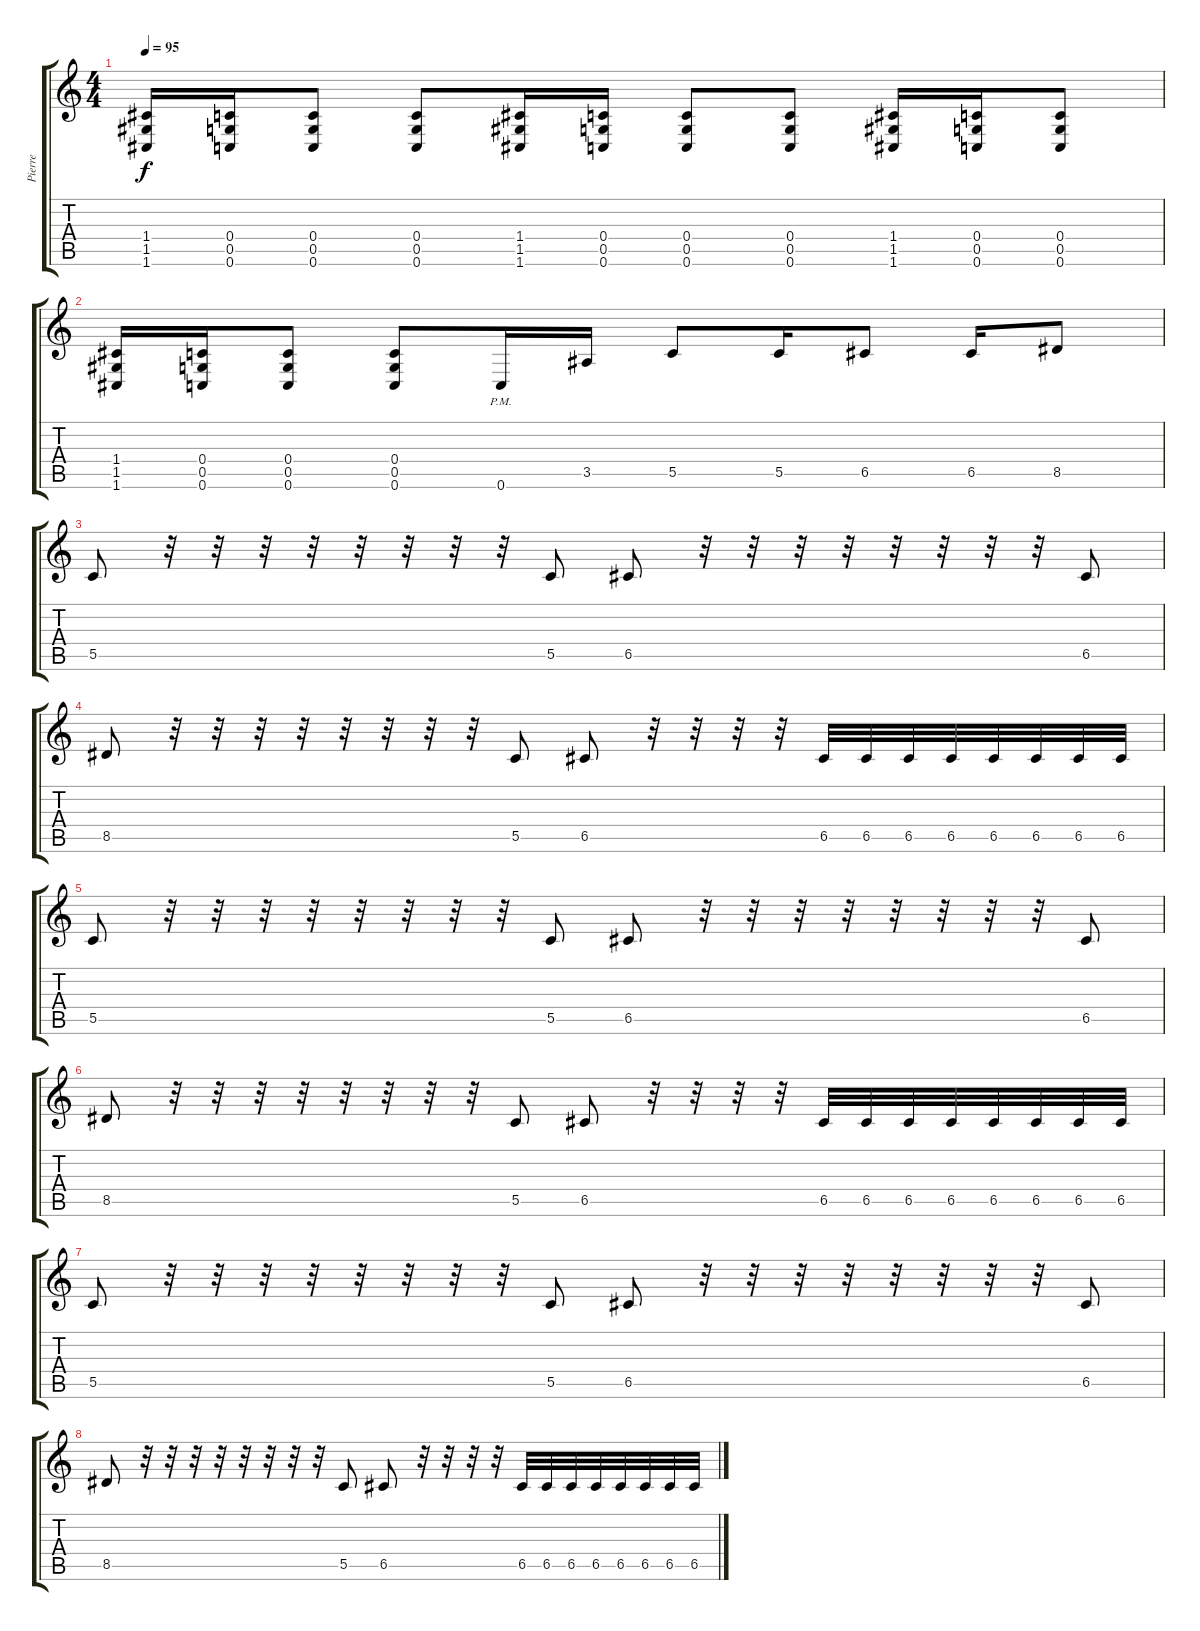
\track ("Pierre" "Pierre") {instrument distortionguitar}
\staff {score tabs}
\tuning (D4 A3 F3 C3 G2 C2) {hide}
\ts (4 4)
\tempo 95
\clef g2
\ks c
(1.4 1.5 1.6).16{dy f} (0.4 0.5 0.6).16 (0.4 0.5 0.6).8 (0.4 0.5 0.6).8 (1.4 1.5 1.6).16 (0.4 0.5 0.6).16 (0.4 0.5 0.6).8 (0.4 0.5 0.6).8 (1.4 1.5 1.6).16 (0.4 0.5 0.6).16 (0.4 0.5 0.6).8 |
(1.4 1.5 1.6).16 (0.4 0.5 0.6).16 (0.4 0.5 0.6).8 (0.4 0.5 0.6).8 0.6{pm}.16 3.5.16 5.5.8 5.5.16 6.5.8 6.5.16 8.5.8 |
5.5.8 r.32 r.32 r.32 r.32 r.32 r.32 r.32 r.32 5.5.8 6.5.8 r.32 r.32 r.32 r.32 r.32 r.32 r.32 r.32 6.5.8 |
8.5.8 r.32 r.32 r.32 r.32 r.32 r.32 r.32 r.32 5.5.8 6.5.8 r.32 r.32 r.32 r.32 6.5.32 6.5.32 6.5.32 6.5.32 6.5.32 6.5.32 6.5.32 6.5.32 |
5.5.8 r.32 r.32 r.32 r.32 r.32 r.32 r.32 r.32 5.5.8 6.5.8 r.32 r.32 r.32 r.32 r.32 r.32 r.32 r.32 6.5.8 |
8.5.8 r.32 r.32 r.32 r.32 r.32 r.32 r.32 r.32 5.5.8 6.5.8 r.32 r.32 r.32 r.32 6.5.32 6.5.32 6.5.32 6.5.32 6.5.32 6.5.32 6.5.32 6.5.32 |
5.5.8 r.32 r.32 r.32 r.32 r.32 r.32 r.32 r.32 5.5.8 6.5.8 r.32 r.32 r.32 r.32 r.32 r.32 r.32 r.32 6.5.8 |
8.5.8 r.32 r.32 r.32 r.32 r.32 r.32 r.32 r.32 5.5.8 6.5.8 r.32 r.32 r.32 r.32 6.5.32 6.5.32 6.5.32 6.5.32 6.5.32 6.5.32 6.5.32 6.5.32
